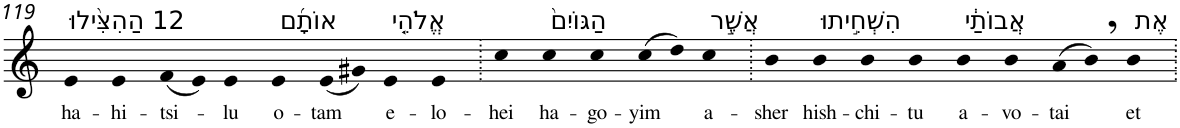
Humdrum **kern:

**kern	**text
*part1	*part1
*staff1	*staff1
*I"Piano	*
*I'Pno	*
!!LO:PB:g=z
*clefG2	*
*k[]	*
=119	=119
!LO:TX:a:t=12 הַהִצִּ֨ילוּ	!
!	!LO:LY:b
4e	ha-
!	!LO:LY:b
4e	-hi-
!	!LO:LY:b
(8f	-tsi-
8e)	.
!	!LO:LY:b
4e	-lu
!LO:TX:a:t=אוֹתָ֜ם	!
!	!LO:LY:b
4e	o-
!	!LO:LY:b
(8e	-tam
8g#X)	.
!LO:TX:a:t=אֱלֹהֵ֤י	!
!	!LO:LY:b
4e	e-
!	!LO:LY:b
4e	-lo-
=120.	=120.
!	!LO:LY:b
4cc	-hei
!LO:TX:a:t=הַגּוֹיִם֙	!
!	!LO:LY:b
4cc	ha-
!	!LO:LY:b
4cc	-go-
!	!LO:LY:b
(8cc	-yim
8dd)	.
!LO:TX:a:t=אֲשֶׁ֣ר	!
!	!LO:LY:b
4cc	a-
=121.	=121.
!	!LO:LY:b
4b	-sher
!LO:TX:a:t=הִשְׁחִ֣יתוּ	!
!	!LO:LY:b
4b	hish-
!	!LO:LY:b
4b	-chi-
!	!LO:LY:b
4b	-tu
!LO:TX:a:t=אֲבוֹתַ֔י	!
!	!LO:LY:b
4b	a-
!	!LO:LY:b
4b	-vo-
!	!LO:LY:b
(8a	-tai
8b,)	.
!LO:TX:a:t=אֶת	!
!	!LO:LY:b
4b	et
=.	=.
*-	*-
